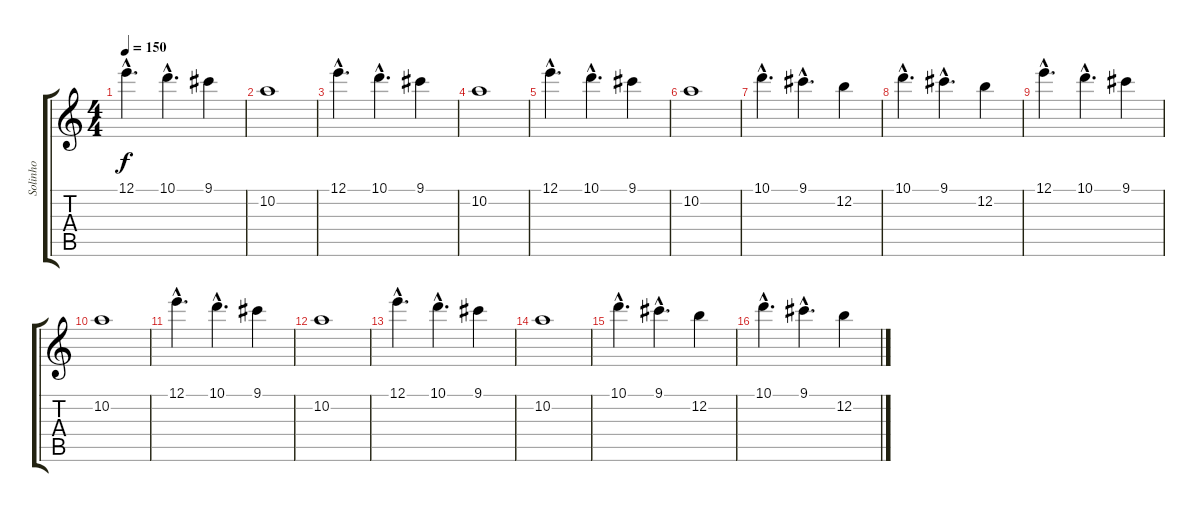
\track ("Solinho" "Solinho") {instrument overdrivenguitar}
\staff {score tabs}
\tuning (E4 B3 G3 D3 A2 E2) {hide}
\ts (4 4)
\tempo 150
\clef g2
\ks c
12.1{hac}.4{d dy f} 10.1{hac}.4{d} 9.1.4 |
10.2.1 |
12.1{hac}.4{d} 10.1{hac}.4{d} 9.1.4 |
10.2.1 |
12.1{hac}.4{d} 10.1{hac}.4{d} 9.1.4 |
10.2.1 |
10.1{hac}.4{d} 9.1{hac}.4{d} 12.2.4 |
10.1{hac}.4{d} 9.1{hac}.4{d} 12.2.4 |
12.1{hac}.4{d} 10.1{hac}.4{d} 9.1.4 |
10.2.1 |
12.1{hac}.4{d} 10.1{hac}.4{d} 9.1.4 |
10.2.1 |
12.1{hac}.4{d} 10.1{hac}.4{d} 9.1.4 |
10.2.1 |
10.1{hac}.4{d} 9.1{hac}.4{d} 12.2.4 |
10.1{hac}.4{d} 9.1{hac}.4{d} 12.2.4
